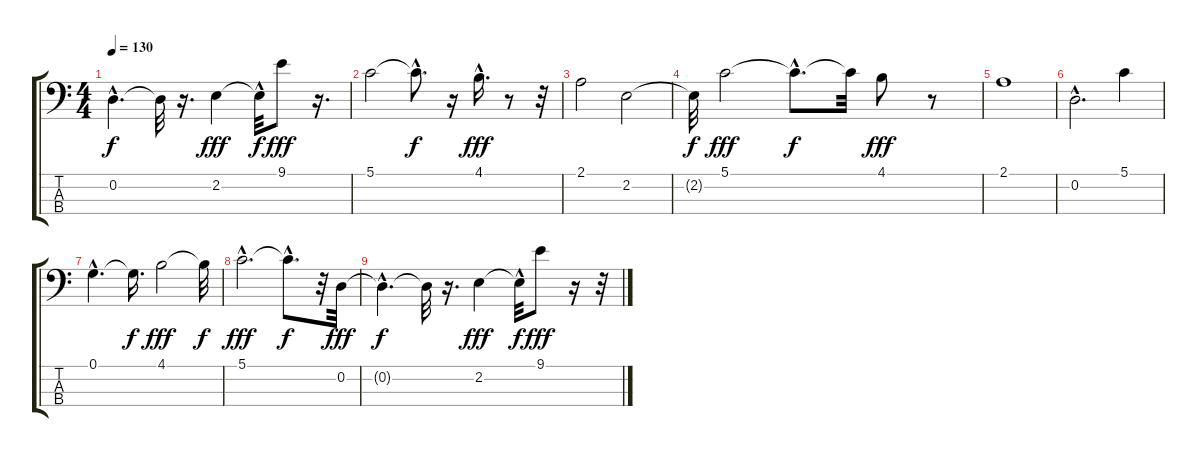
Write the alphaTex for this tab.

\track "" {instrument acousticbass}
\staff {score tabs}
\tuning (G2 D2 A1 E1) {hide}
\ts (4 4)
\tempo 130
\clef f4
\ks c
0.2{hac t}.4{d dy f} 0.2{t}.32 r.16{d} 2.2.4{dy fff} 2.2{hac t}.32{dy f} 9.1.8{dy fff} r.16{d} |
5.1.2 5.1{hac t}.8{d dy f} r.16 4.1{hac}.16{d dy fff} r.8 r.32 |
2.1.2 2.2.2 |
2.2{t}.32{dy f} 5.1.2{dy fff} 5.1{hac t}.8{d dy f} 5.1{t}.32 4.1.8{dy fff} r.8 |
2.1.1 |
0.2{hac}.2{d} 5.1.4 |
0.1{hac}.4{d} 0.1{t}.16{d dy f} 4.1.2{dy fff} 4.1{t}.32{dy f} |
5.1{hac}.2{d dy fff} 5.1{hac t}.8{d dy f} r.32 0.2.32{dy fff} |
0.2{hac t}.4{d dy f} 0.2{t}.32 r.16{d} 2.2.4{dy fff} 2.2{hac t}.32{dy f} 9.1.8{dy fff} r.16 r.32
